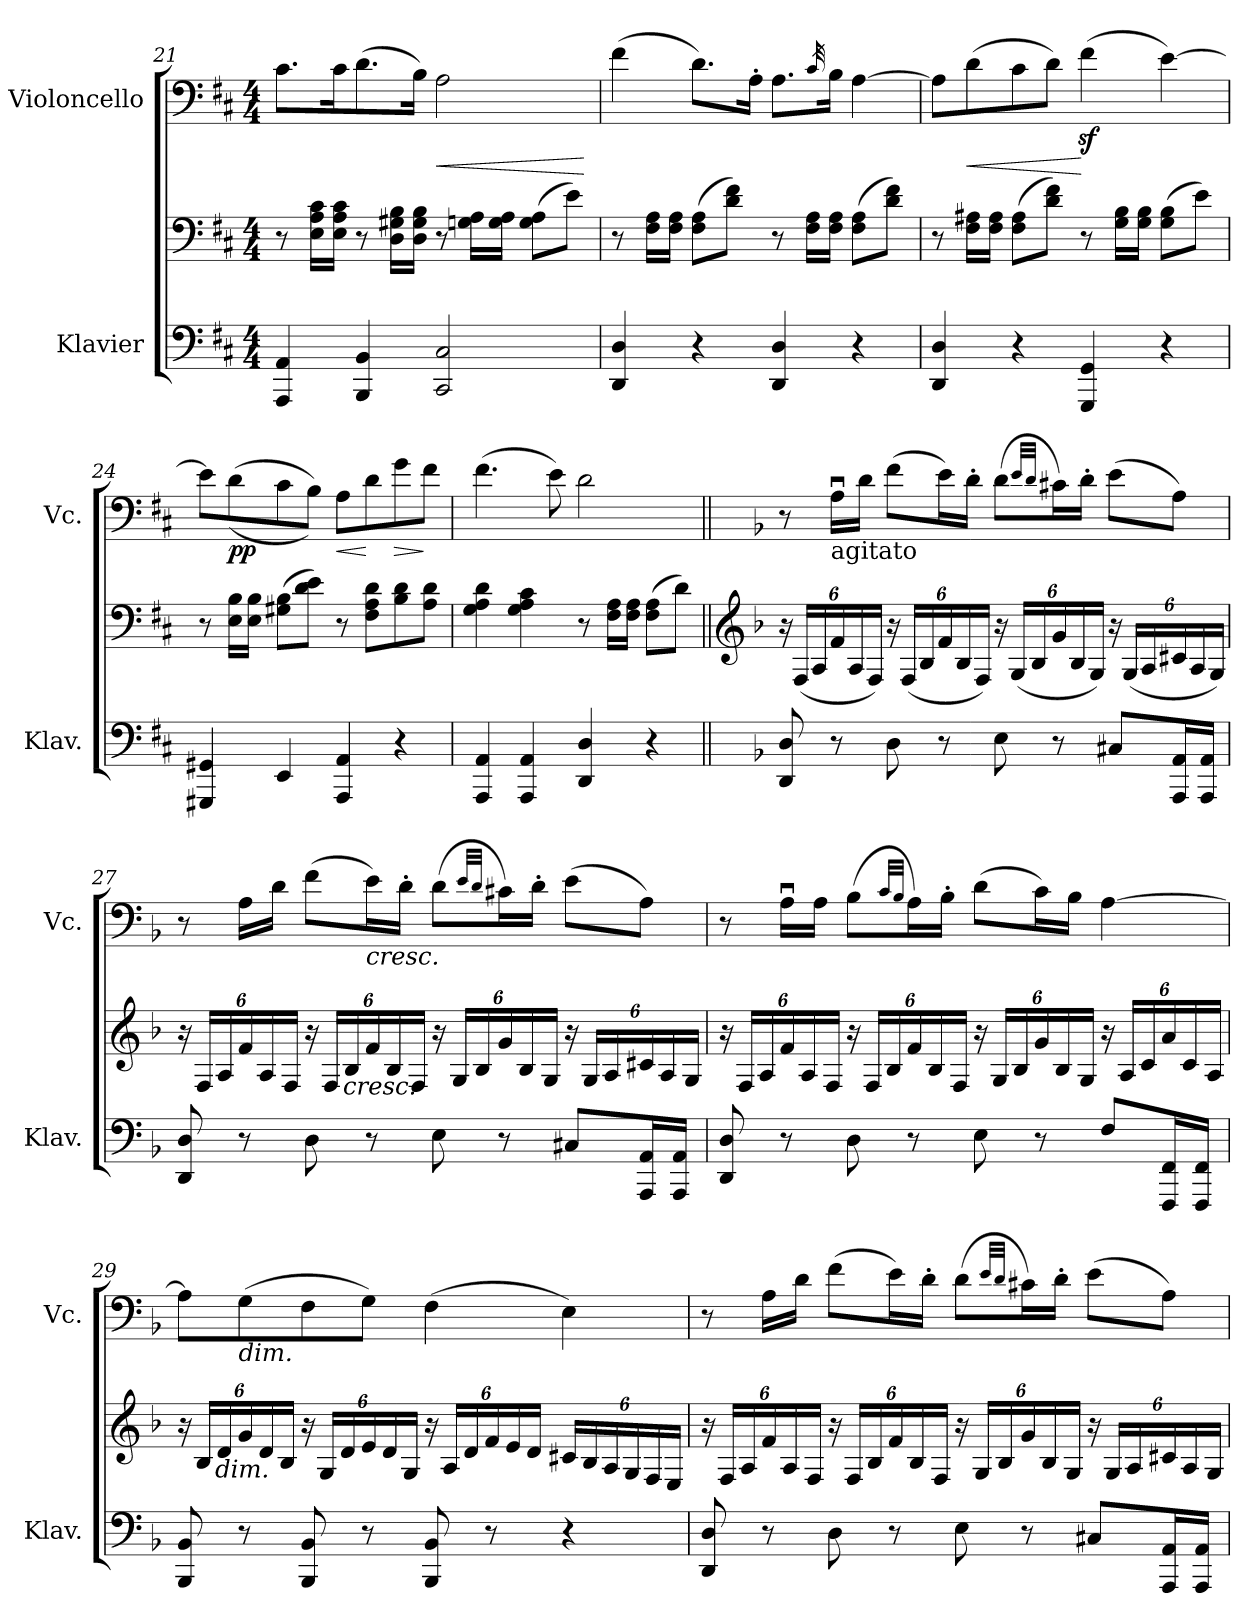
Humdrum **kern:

**kern	**kern	**kern	**dynam
*part2	*part2	*part1	*part1
*staff3	*staff2	*staff1	*staff1
*I"Klavier	*	*I"Violoncello	*
*I'Klav.	*	*I'Vc.	*
*clefF4	*clefF4	*clefF4	*
*k[f#c#]	*k[f#c#]	*k[f#c#]	*
*M4/4	*M4/4	*M4/4	*
=21	=21	=21	=21
4AAA/ 4AA/	8r	8.c#\L	.
.	16E\ 16A\ 16c#\LL	.	.
.	16E\ 16A\ 16c#\JJ	16c#\K	.
4BBB/ 4BB/	8r	(8.d\	.
.	16D\ 16G#X\ 16B\LL	.	.
.	16D\ 16G#\ 16B\JJ	16B\Jk)	.
!	!	!	!LO:HP:b
2CC#/ 2C#/	8r	2A\	<
.	16Gn\ 16A\LL	.	.
.	16G\ 16A\JJ	.	.
.	(8G\ 8A\L	.	.
.	8e\J)	.	.
.	.	.	[
=22	=22	=22	=22
4DD/ 4D/	8r	(4f#\	.
.	16F#\ 16A\LL	.	.
.	16F#\ 16A\JJ	.	.
4r	(8F#\ 8A\L	8.d\L)	.
.	8d\ 8f#\J)	.	.
.	.	16A'\Jk	.
4DD/ 4D/	8r	8.A\L	.
.	16F#\ 16A\LL	.	.
.	.	32qc#/	.
.	16F#\ 16A\JJ	16B\Jk	.
4r	(8F#\ 8A\L	[4A\	.
.	8d\ 8f#\J)	.	.
=23	=23	=23	=23
4DD/ 4D/	8r	8A\L]	.
!	!	!	!LO:HP:b
.	16F#\ 16A#X\LL	(8d\	<
.	16F#\ 16A#\JJ	.	.
4r	(8F#\ 8A#\L	8c#\	.
.	8d\ 8f#\J)	8d\J)	.
4GGG/ 4GG/	8r	(4f#z<\	[
.	16G\ 16B\LL	.	.
.	16G\ 16B\JJ	.	.
4r	(8G\ 8B\L	[4e\)	.
.	8e\J)	.	.
!!LO:LB:g=z
=24	=24	=24	=24
4GGG#X/ 4GG#X/	8r	8e\L]	.
!	!	!	!LO:DY:b
!	!	!	!LO:DY:n=1:b
.	16E\ 16B\LL	((8d\	p p
.	16E\ 16B\JJ	.	.
4EE/	(8G#X\ 8B\L	8c#\	.
.	8d\ 8e\J)	8B\J))	.
!	!	!	!LO:HP:b
4AAA/ 4AA/	8r	8A\L	<
.	8F#\ 8A\ 8d\L	8d\	[
!	!	!	!LO:HP:b
4r	8B\ 8d\	8g\	>
.	8A\ 8d\J	8f#\J	]
=25	=25	=25	=25
4AAA/ 4AA/	4G\ 4A\ 4d\	(4.f#\	.
4AAA/ 4AA/	4G\ 4A\ 4c#\	.	.
.	.	8e\)	.
4DD/ 4D/	8r	2d\	.
.	16F#\ 16A\LL	.	.
.	16F#\ 16A\JJ	.	.
4r	(8F#\ 8A\L	.	.
.	8d\J)	.	.
=26||	=26||	=26||	=26||
*	*clefG2	*	*
*k[b-]	*k[b-]	*k[b-]	*
*	*Xbrackettup	*	*
8DD/ 8D/	24r	8r	.
.	(24F/LL	.	.
.	24A/	.	.
!	!	!LO:TX:b:t=agitato	!
8r	24f/	16Au\LL	.
.	24A/	.	.
.	.	16d\JJ	.
.	24F/JJ)	.	.
8D\	24r	(8f\L	.
.	(24F/LL	.	.
.	24B-/	.	.
8r	24f/	16e\L)	.
.	24B-/	.	.
.	.	16d'\JJ	.
.	24F/JJ)	.	.
8E\	24r	(8d\L	.
.	(24G/LL	.	.
.	24B-/	.	.
.	.	32qe/LLL	.
.	.	32qd/JJJ	.
8r	24g/	16c#X\L)	.
.	24B-/	.	.
.	.	16d'\JJ	.
.	24G/JJ)	.	.
8C#X/L	24r	(8e\L	.
.	(24G/LL	.	.
.	24A/	.	.
16AAA/ 16AA/L	24c#X/	8A\J)	.
.	24A/	.	.
16AAA/ 16AA/JJ	.	.	.
.	24G/JJ)	.	.
!!LO:LB:g=z
=27	=27	=27	=27
8DD/ 8D/	24r	8r	.
.	24F/LL	.	.
.	24A/	.	.
8r	24f/	16A\LL	.
.	24A/	.	.
.	.	16d\JJ	.
.	24F/JJ	.	.
8D\	24r	(8f\L	.
.	24F/LL	.	.
!	!LO:TX:b:i:t=cresc.	!	!
.	24B-/	.	.
!	!	!LO:TX:b:i:t=cresc.	!
8r	24f/	16e\L)	.
.	24B-/	.	.
.	.	16d'\JJ	.
.	24F/JJ	.	.
8E\	24r	(8d\L	.
.	24G/LL	.	.
.	24B-/	.	.
.	.	32qe/LLL	.
.	.	32qd/JJJ	.
8r	24g/	16c#X\L)	.
.	24B-/	.	.
.	.	16d'\JJ	.
.	24G/JJ	.	.
8C#X/L	24r	(8e\L	.
.	24G/LL	.	.
.	24A/	.	.
16AAA/ 16AA/L	24c#X/	8A\J)	.
.	24A/	.	.
16AAA/ 16AA/JJ	.	.	.
.	24G/JJ	.	.
=28	=28	=28	=28
8DD/ 8D/	24r	8r	.
.	24F/LL	.	.
.	24A/	.	.
8r	24f/	16Au\LL	.
.	24A/	.	.
.	.	16A\JJ	.
.	24F/JJ	.	.
8D\	24r	(8B-\L	.
.	24F/LL	.	.
.	24B-/	.	.
.	.	32qc/LLL	.
.	.	32qB-/JJJ	.
8r	24f/	16A\L)	.
.	24B-/	.	.
.	.	16B-'\JJ	.
.	24F/JJ	.	.
8E\	24r	(8d\L	.
.	24G/LL	.	.
.	24B-/	.	.
8r	24g/	16c\L)	.
.	24B-/	.	.
.	.	16B-\JJ	.
.	24G/JJ	.	.
8F/L	24r	[4A\	.
.	24A/LL	.	.
.	24c/	.	.
16FFF/ 16FF/L	24a/	.	.
.	24c/	.	.
16FFF/ 16FF/JJ	.	.	.
.	24A/JJ	.	.
!!LO:PB:g=z
=29	=29	=29	=29
8BBB-/ 8BB-/	24r	8A\L]	.
.	24B-/LL	.	.
!	!LO:TX:b:i:t=dim.	!	!
.	24d/	.	.
!	!	!LO:TX:b:i:t=dim.	!
8r	24g/	(8G\	.
.	24d/	.	.
.	24B-/JJ	.	.
8BBB-/ 8BB-/	24r	8F\	.
.	24G/LL	.	.
.	24d/	.	.
8r	24e/	8G\J)	.
.	24d/	.	.
.	24G/JJ	.	.
8BBB-/ 8BB-/	24r	(4F\	.
.	24A/LL	.	.
.	24d/	.	.
8r	24f/	.	.
.	24e/	.	.
.	24d/JJ	.	.
4r	24c#X/LL	4E\)	.
.	24B-/	.	.
.	24A/	.	.
.	24G/	.	.
.	24F/	.	.
.	24E/JJ	.	.
=30	=30	=30	=30
8DD/ 8D/	24r	8r	.
.	24F/LL	.	.
.	24A/	.	.
8r	24f/	16A\LL	.
.	24A/	.	.
.	.	16d\JJ	.
.	24F/JJ	.	.
8D\	24r	(8f\L	.
.	24F/LL	.	.
.	24B-/	.	.
8r	24f/	16e\L)	.
.	24B-/	.	.
.	.	16d'\JJ	.
.	24F/JJ	.	.
8E\	24r	(8d\L	.
.	24G/LL	.	.
.	24B-/	.	.
.	.	32qe/LLL	.
.	.	32qd/JJJ	.
8r	24g/	16c#X\L)	.
.	24B-/	.	.
.	.	16d'\JJ	.
.	24G/JJ	.	.
8C#X/L	24r	(8e\L	.
.	24G/LL	.	.
.	24A/	.	.
16AAA/ 16AA/L	24c#X/	8A\J)	.
.	24A/	.	.
16AAA/ 16AA/JJ	.	.	.
.	24G/JJ	.	.
=	=	=	=
*-	*-	*-	*-
